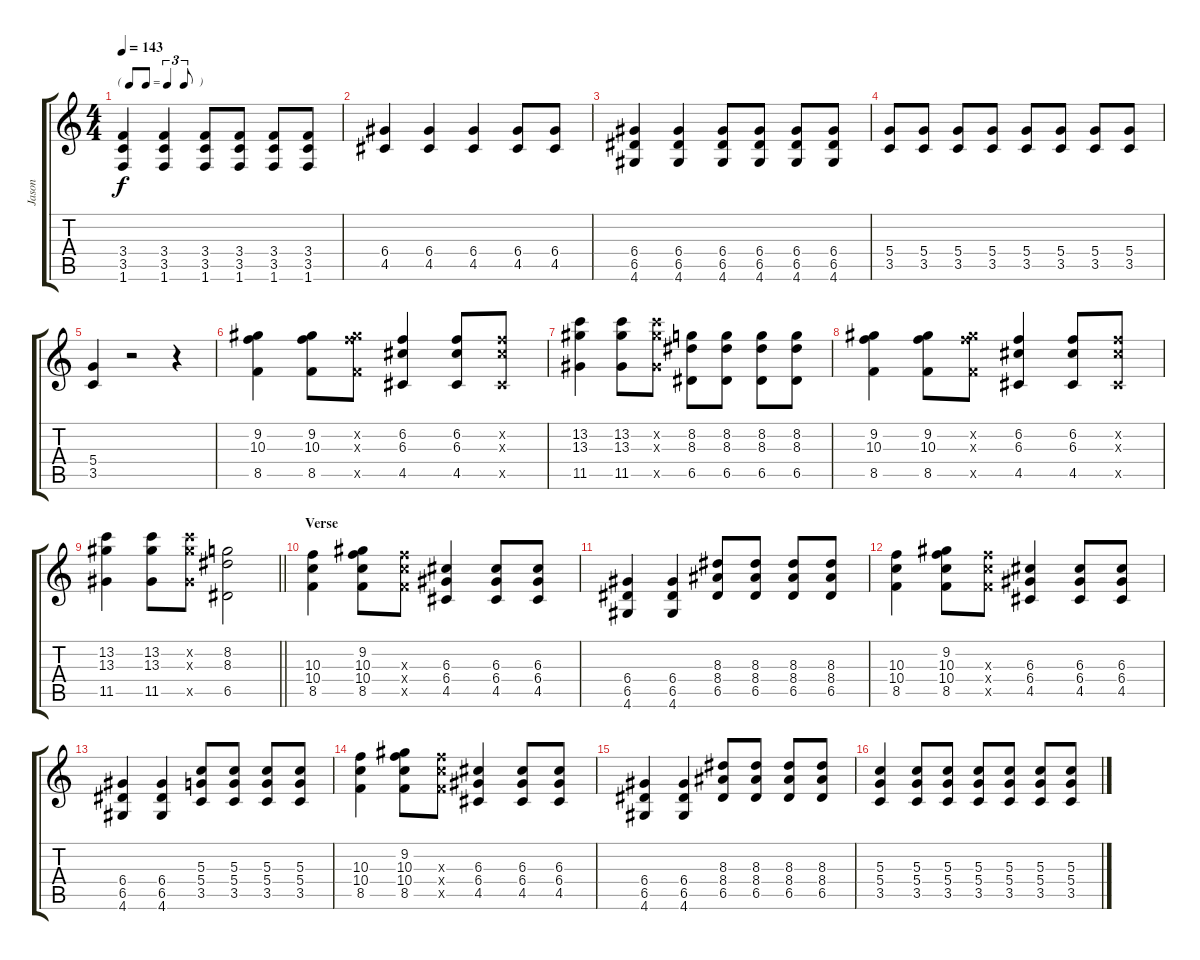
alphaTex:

\track ("Jason" "Jason") {instrument overdrivenguitar}
\staff {score tabs}
\tuning (E4 B3 G3 D3 A2 E2) {hide}
\ts (4 4)
\tf triplet8th
\tempo 143
\clef g2
\ks c
(3.4 3.5 1.6).4{dy f} (3.4 3.5 1.6).4 (3.4 3.5 1.6).8 (3.4 3.5 1.6).8 (3.4 3.5 1.6).8 (3.4 3.5 1.6).8 |
(6.4 4.5).4 (6.4 4.5).4 (6.4 4.5).4 (6.4 4.5).8 (6.4 4.5).8 |
(6.4 6.5 4.6).4 (6.4 6.5 4.6).4 (6.4 6.5 4.6).8 (6.4 6.5 4.6).8 (6.4 6.5 4.6).8 (6.4 6.5 4.6).8 |
(5.4 3.5).8 (5.4 3.5).8 (5.4 3.5).8 (5.4 3.5).8 (5.4 3.5).8 (5.4 3.5).8 (5.4 3.5).8 (5.4 3.5).8 |
(5.4 3.5).4 r.2 r.4 |
(9.2 10.3 8.5).4{instrument overdrivenguitar} (9.2 10.3 8.5).8 (9.2{x} 10.3{x} 8.5{x}).8 (6.2 6.3 4.5).4 (6.2 6.3 4.5).8 (6.2{x} 6.3{x} 4.5{x}).8 |
(13.2 13.3 11.5).4 (13.2 13.3 11.5).8 (13.2{x} 13.3{x} 11.5{x}).8 (8.2 8.3 6.5).8 (8.2 8.3 6.5).8 (8.2 8.3 6.5).8 (8.2 8.3 6.5).8 |
(9.2 10.3 8.5).4 (9.2 10.3 8.5).8 (9.2{x} 10.3{x} 8.5{x}).8 (6.2 6.3 4.5).4 (6.2 6.3 4.5).8 (6.2{x} 6.3{x} 4.5{x}).8 |
\barLineRight lightlight
(13.2 13.3 11.5).4 (13.2 13.3 11.5).8 (13.2{x} 13.3{x} 11.5{x}).8 (8.2 8.3 6.5).2 |
\section ("" "Verse")
(10.3 10.4 8.5).4{instrument overdrivenguitar} (9.2 10.3 10.4 8.5).8 (10.3{x} 10.4{x} 8.5{x}).8 (6.3 6.4 4.5).4 (6.3 6.4 4.5).8 (6.3 6.4 4.5).8 |
(6.4 6.5 4.6).4 (6.4 6.5 4.6).4 (8.3 8.4 6.5).8 (8.3 8.4 6.5).8 (8.3 8.4 6.5).8 (8.3 8.4 6.5).8 |
(10.3 10.4 8.5).4 (9.2 10.3 10.4 8.5).8 (10.3{x} 10.4{x} 8.5{x}).8 (6.3 6.4 4.5).4 (6.3 6.4 4.5).8 (6.3 6.4 4.5).8 |
(6.4 6.5 4.6).4 (6.4 6.5 4.6).4 (5.3 5.4 3.5).8 (5.3 5.4 3.5).8 (5.3 5.4 3.5).8 (5.3 5.4 3.5).8 |
(10.3 10.4 8.5).4 (9.2 10.3 10.4 8.5).8 (10.3{x} 10.4{x} 8.5{x}).8 (6.3 6.4 4.5).4 (6.3 6.4 4.5).8 (6.3 6.4 4.5).8 |
(6.4 6.5 4.6).4 (6.4 6.5 4.6).4 (8.3 8.4 6.5).8 (8.3 8.4 6.5).8 (8.3 8.4 6.5).8 (8.3 8.4 6.5).8 |
(5.3 5.4 3.5).4 (5.3 5.4 3.5).8 (5.3 5.4 3.5).8 (5.3 5.4 3.5).8 (5.3 5.4 3.5).8 (5.3 5.4 3.5).8 (5.3 5.4 3.5).8
